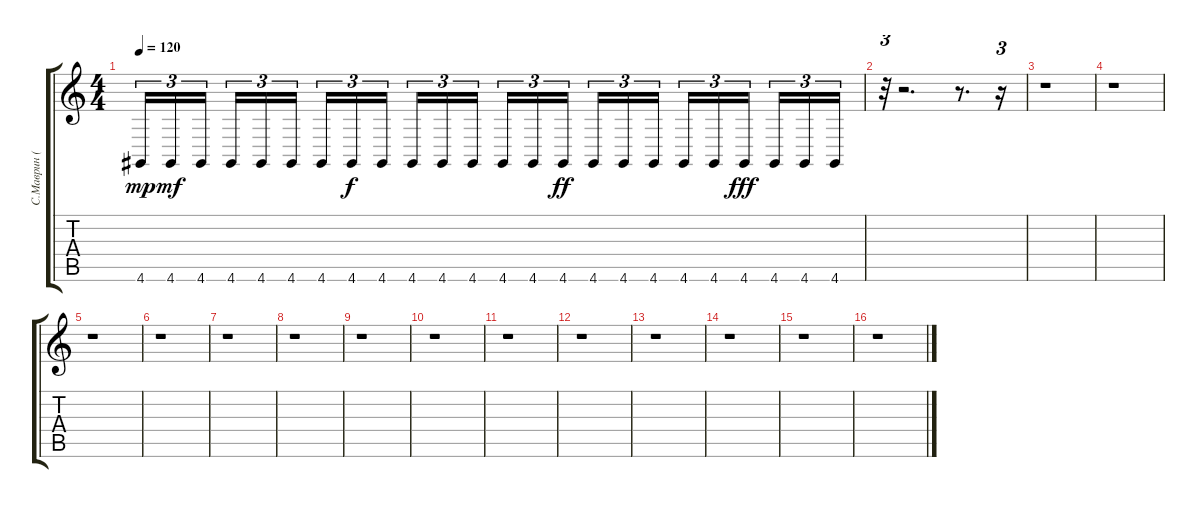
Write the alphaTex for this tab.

\track ("С.Маврин (синтезатор)" "С.Маврин (") {instrument timpani}
\staff {score tabs}
\tuning (E4 B3 G3 D3 A2 E2) {hide}
\ts (4 4)
\tempo 120
\clef g2
\ks c
4.6.16{tu (3 2) dy mp} 4.6.16{tu (3 2) dy mf} 4.6.16{tu (3 2) beam splitsecondary} 4.6.16{tu (3 2)} 4.6.16{tu (3 2)} 4.6.16{tu (3 2)} 4.6.16{tu (3 2)} 4.6.16{tu (3 2) dy f} 4.6.16{tu (3 2) beam splitsecondary} 4.6.16{tu (3 2)} 4.6.16{tu (3 2)} 4.6.16{tu (3 2)} 4.6.16{tu (3 2)} 4.6.16{tu (3 2)} 4.6.16{tu (3 2) dy ff beam splitsecondary} 4.6.16{tu (3 2)} 4.6.16{tu (3 2)} 4.6.16{tu (3 2)} 4.6.16{tu (3 2)} 4.6.16{tu (3 2)} 4.6.16{tu (3 2) dy fff beam splitsecondary} 4.6.16{tu (3 2)} 4.6.16{tu (3 2)} 4.6.16{tu (3 2)} |
r.32{tu (3 2)} r.2{d} r.8{d} r.16{tu (3 2)} |
r.1 |
r.1 |
r.1 |
r.1 |
r.1 |
r.1 |
r.1 |
r.1 |
r.1 |
r.1 |
r.1 |
r.1 |
r.1 |
r.1
